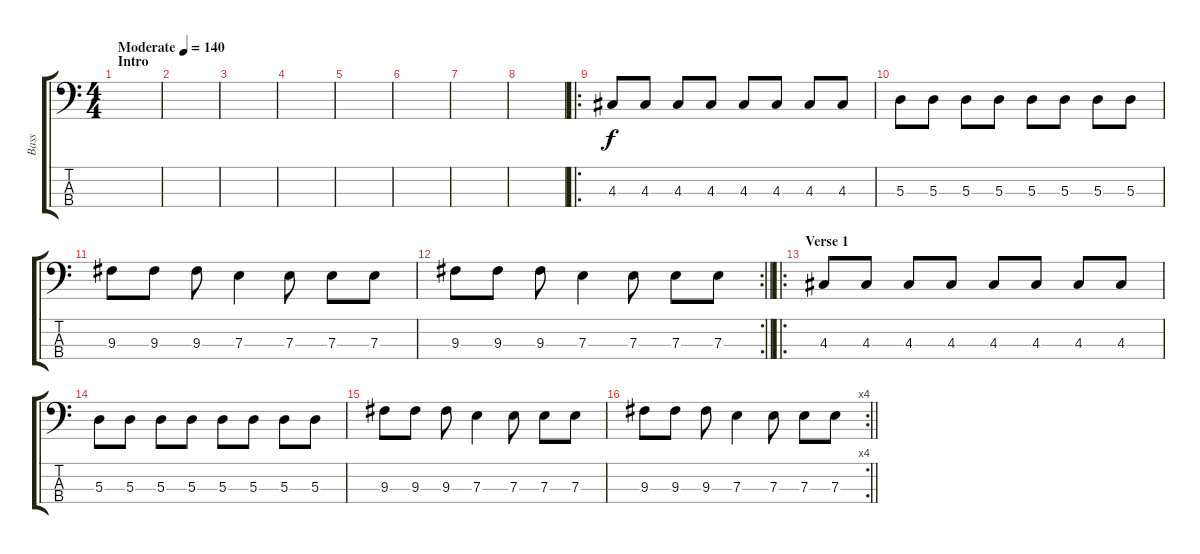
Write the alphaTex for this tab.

\track ("Bass" "Bass") {instrument electricbasspick}
\staff {score tabs}
\tuning (G2 D2 A1 E1) {hide}
\ts (4 4)
\section ("" "Intro")
\tempo (140 "Moderate")
\clef f4
\ks c
|
|
|
|
|
|
|
|
\ro
4.3.8 4.3.8 4.3.8 4.3.8 4.3.8 4.3.8 4.3.8 4.3.8 |
5.3.8 5.3.8 5.3.8 5.3.8 5.3.8 5.3.8 5.3.8 5.3.8 |
9.3.8 9.3.8 9.3.8 7.3.4 7.3.8 7.3.8 7.3.8 |
\rc 2
\barLineRight lightlight
9.3.8 9.3.8 9.3.8 7.3.4 7.3.8 7.3.8 7.3.8 |
\ro
\section ("" "Verse 1")
4.3.8 4.3.8 4.3.8 4.3.8 4.3.8 4.3.8 4.3.8 4.3.8 |
5.3.8 5.3.8 5.3.8 5.3.8 5.3.8 5.3.8 5.3.8 5.3.8 |
9.3.8 9.3.8 9.3.8 7.3.4 7.3.8 7.3.8 7.3.8 |
\rc 4
\barLineRight lightlight
9.3.8 9.3.8 9.3.8 7.3.4 7.3.8 7.3.8 7.3.8
